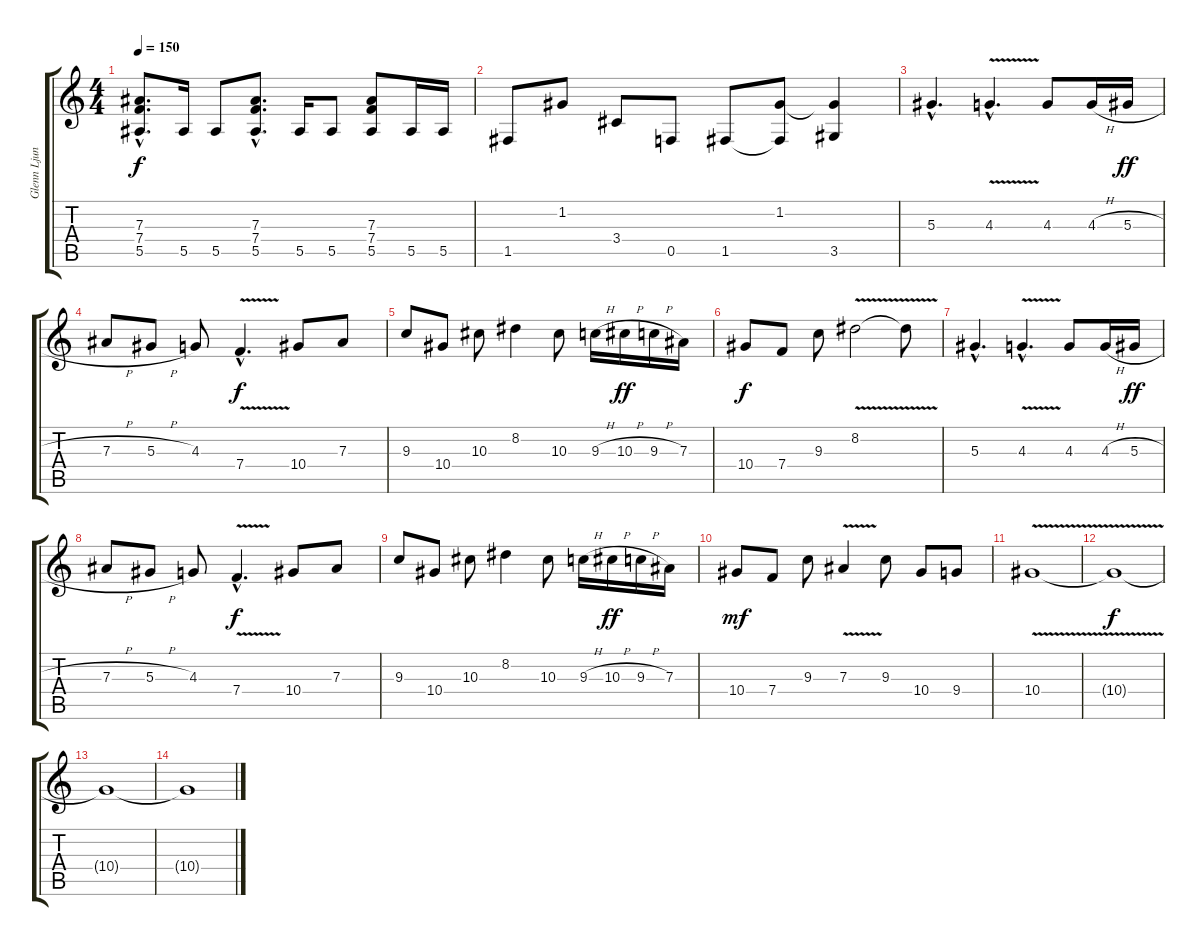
\track ("Glenn Ljungstrom" "Glenn Ljun") {instrument overdrivenguitar}
\staff {score tabs}
\tuning (C4 G3 Eb3 Bb2 F2 C2) {hide}
\ts (4 4)
\tempo 150
\clef g2
\ks c
(7.3{hac} 7.4{hac} 5.5{hac}).8{d dy f} 5.5.16 5.5.8 (7.3{hac} 7.4{hac} 5.5{hac}).8{d} 5.5.16 5.5.8 (7.3 7.4 5.5).8 5.5.16 5.5.16 |
1.5.8 1.2.8 3.4.8 0.5.8 1.5.8 (1.2 1.5{t}).8 (1.2{t} 3.5).4 |
5.3{hac}.4{d} 4.3{v hac}.4{d} 4.3.8 4.3{h}.16 5.3{h}.16{dy ff} |
7.3{h}.8 5.3{h}.8 4.3.8 7.4{v hac}.4{d dy f} 10.4.8 7.3.8 |
9.3.8 10.4.8 10.3.8 8.2.4 10.3.8 9.3{h}.16 10.3{h}.16{dy ff} 9.3{h}.16 7.3.16 |
10.4.8{dy f} 7.4.8 9.3.8 8.2{v}.2 8.2{t}.8 |
5.3{hac}.4{d} 4.3{v hac}.4{d} 4.3.8 4.3{h}.16 5.3{h}.16{dy ff} |
7.3{h}.8 5.3{h}.8 4.3.8 7.4{v hac}.4{d dy f} 10.4.8 7.3.8 |
9.3.8 10.4.8 10.3.8 8.2.4 10.3.8 9.3{h}.16 10.3{h}.16{dy ff} 9.3{h}.16 7.3.16 |
10.4.8{dy mf} 7.4.8 9.3.8 7.3{v}.4 9.3.8 10.4.8 9.4.8 |
10.4{v}.1 |
10.4{t}.1{dy f} |
10.4{t}.1 |
10.4{t}.1
